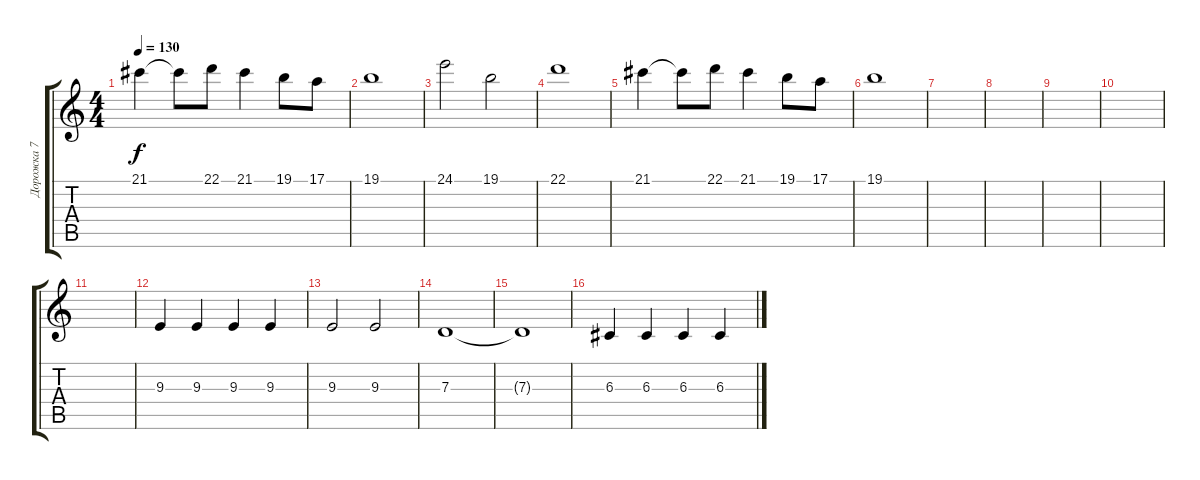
\track ("Дорожка 7" "Дорожка 7") {instrument tuba}
\staff {score tabs}
\tuning (E4 B3 G3 D3 A2 E2) {hide}
\ts (4 4)
\tempo 130
\clef g2
\ks c
21.1.4{dy f} 21.1{t}.8 22.1.8 21.1.4 19.1.8 17.1.8 |
19.1.1 |
24.1.2 19.1.2 |
22.1.1 |
21.1.4 21.1{t}.8 22.1.8 21.1.4 19.1.8 17.1.8 |
19.1.1 |
|
|
|
|
|
9.3.4 9.3.4 9.3.4 9.3.4 |
9.3.2 9.3.2 |
7.3.1 |
7.3{t}.1 |
6.3.4 6.3.4 6.3.4 6.3.4
